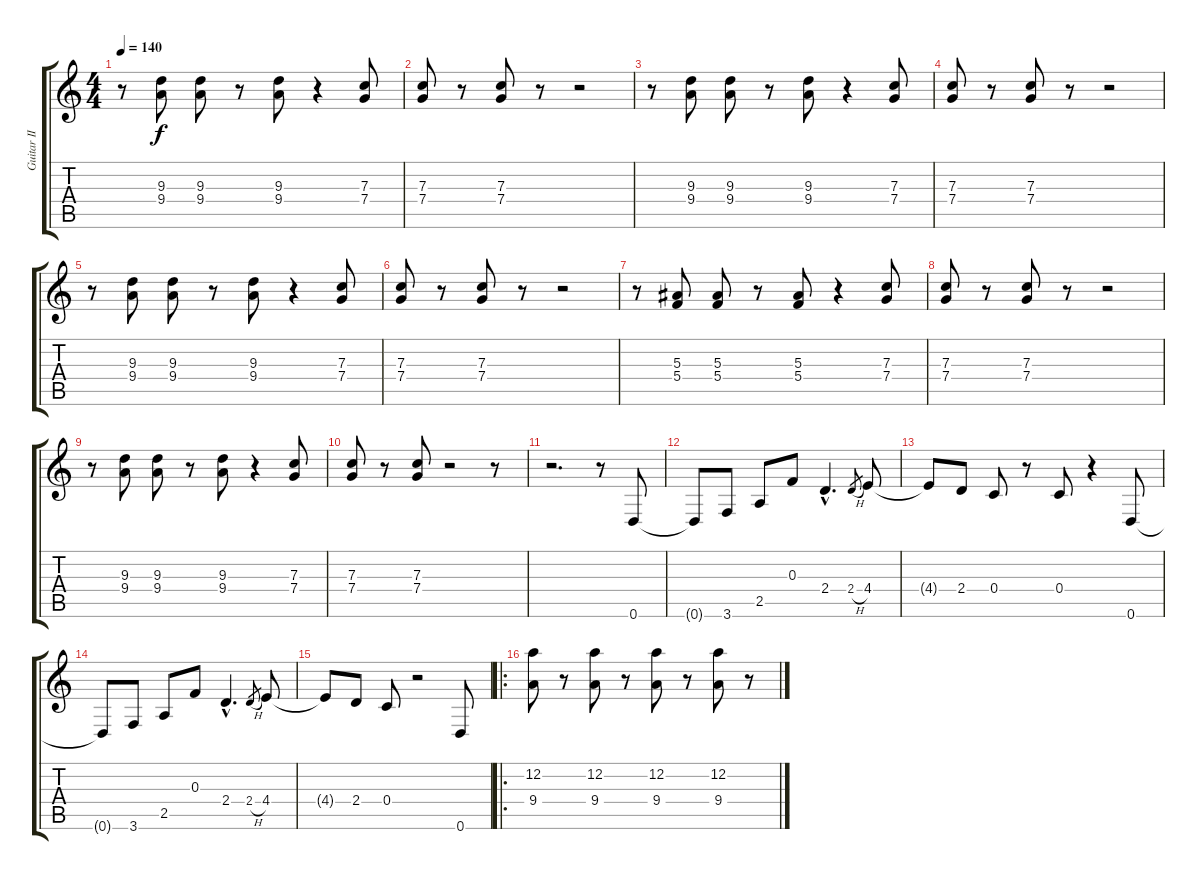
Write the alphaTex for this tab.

\track ("Guitar II" "Guitar II") {instrument distortionguitar}
\staff {score tabs}
\tuning (D4 A3 F3 C3 G2 D2) {hide}
\ts (4 4)
\tempo 140
\clef g2
\ks c
r.8{dy f} (9.3 9.4).8 (9.3 9.4).8 r.8 (9.3 9.4).8 r.4 (7.3 7.4).8 |
(7.3 7.4).8 r.8 (7.3 7.4).8 r.8 r.2 |
r.8 (9.3 9.4).8 (9.3 9.4).8 r.8 (9.3 9.4).8 r.4 (7.3 7.4).8 |
(7.3 7.4).8 r.8 (7.3 7.4).8 r.8 r.2 |
r.8 (9.3 9.4).8 (9.3 9.4).8 r.8 (9.3 9.4).8 r.4 (7.3 7.4).8 |
(7.3 7.4).8 r.8 (7.3 7.4).8 r.8 r.2 |
r.8 (5.3 5.4).8 (5.3 5.4).8 r.8 (5.3 5.4).8 r.4 (7.3 7.4).8 |
(7.3 7.4).8 r.8 (7.3 7.4).8 r.8 r.2 |
r.8 (9.3 9.4).8 (9.3 9.4).8 r.8 (9.3 9.4).8 r.4 (7.3 7.4).8 |
(7.3 7.4).8 r.8 (7.3 7.4).8 r.2 r.8 |
r.2{d} r.8 0.6.8 |
0.6{t}.8 3.6.8 2.5.8 0.3.8 2.4{hac}.4{d} 2.4{h}.8{gr} 4.4.8 |
4.4{t}.8 2.4.8 0.4.8 r.8 0.4.8 r.4 0.6.8 |
0.6{t}.8 3.6.8 2.5.8 0.3.8 2.4{hac}.4{d} 2.4{h}.8{gr} 4.4.8 |
4.4{t}.8 2.4.8 0.4.8 r.2 0.6.8 |
\ro
(12.2 9.4).8{volume 11 instrument electricguitarclean} r.8 (12.2 9.4).8 r.8 (12.2 9.4).8 r.8 (12.2 9.4).8 r.8
